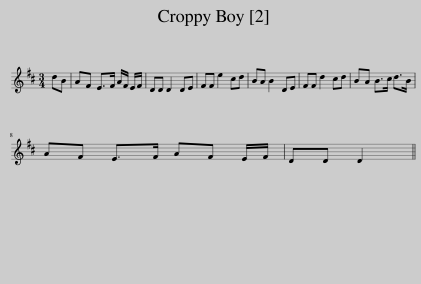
X:1
L:1/8
M:3/4
I:linebreak $
K:D
V:1 treble
V:1
 dB | AF E>F A/F/ E/F/ | DD D2 DE | FF e2 cd | BA B2 DE | %5
 FF d2 cd | BA B>c d>B |$ AF E>F AF E/F/ | DD D2 || %9
